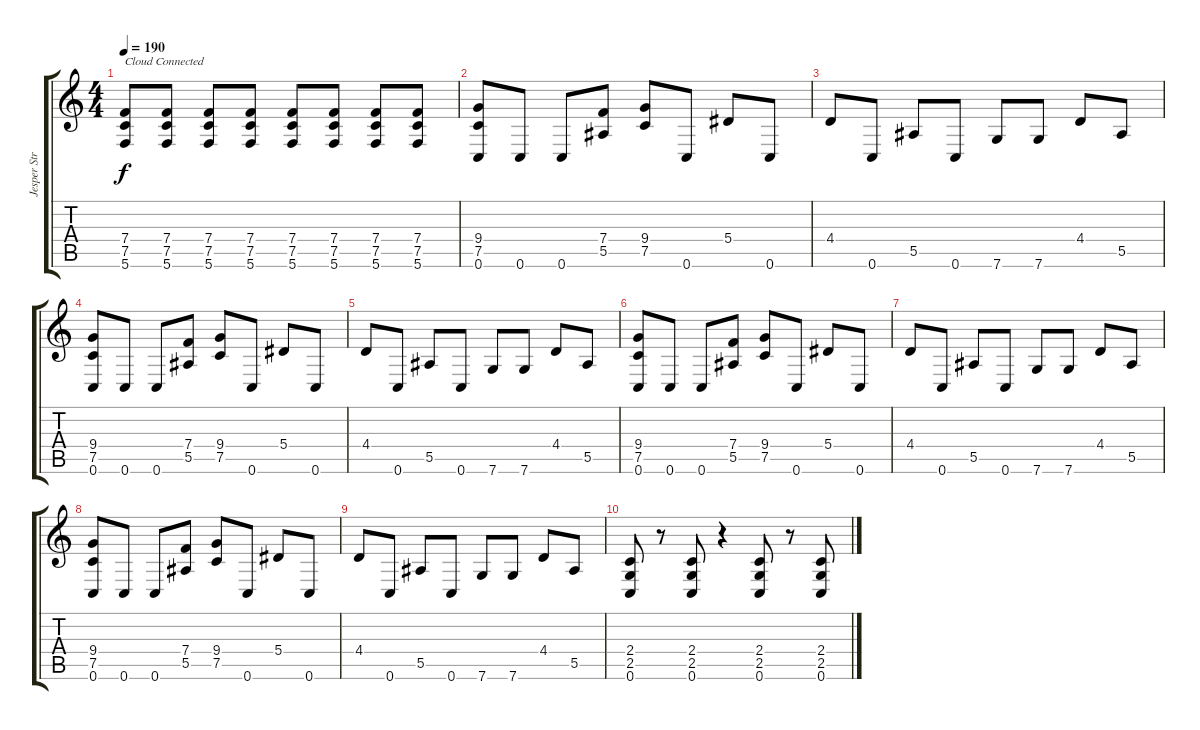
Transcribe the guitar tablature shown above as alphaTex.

\track ("Jesper Strömblad" "Jesper Str") {instrument distortionguitar}
\staff {score tabs}
\tuning (C4 G3 Eb3 Bb2 F2 C2) {hide}
\ts (4 4)
\tempo 190
\clef g2
\ks c
(7.4 7.5 5.6).8{txt "Cloud Connected" dy f} (7.4 7.5 5.6).8 (7.4 7.5 5.6).8 (7.4 7.5 5.6).8 (7.4 7.5 5.6).8 (7.4 7.5 5.6).8 (7.4 7.5 5.6).8 (7.4 7.5 5.6).8 |
(9.4 7.5 0.6).8 0.6.8 0.6.8 (7.4 5.5).8 (9.4 7.5).8 0.6.8 5.4.8 0.6.8 |
4.4.8 0.6.8 5.5.8 0.6.8 7.6.8 7.6.8 4.4.8 5.5.8 |
(9.4 7.5 0.6).8 0.6.8 0.6.8 (7.4 5.5).8 (9.4 7.5).8 0.6.8 5.4.8 0.6.8 |
4.4.8 0.6.8 5.5.8 0.6.8 7.6.8 7.6.8 4.4.8 5.5.8 |
(9.4 7.5 0.6).8 0.6.8 0.6.8 (7.4 5.5).8 (9.4 7.5).8 0.6.8 5.4.8 0.6.8 |
4.4.8 0.6.8 5.5.8 0.6.8 7.6.8 7.6.8 4.4.8 5.5.8 |
(9.4 7.5 0.6).8 0.6.8 0.6.8 (7.4 5.5).8 (9.4 7.5).8 0.6.8 5.4.8 0.6.8 |
4.4.8 0.6.8 5.5.8 0.6.8 7.6.8 7.6.8 4.4.8 5.5.8 |
(2.4 2.5 0.6).8 r.8 (2.4 2.5 0.6).8 r.4 (2.4 2.5 0.6).8 r.8 (2.4 2.5 0.6).8
